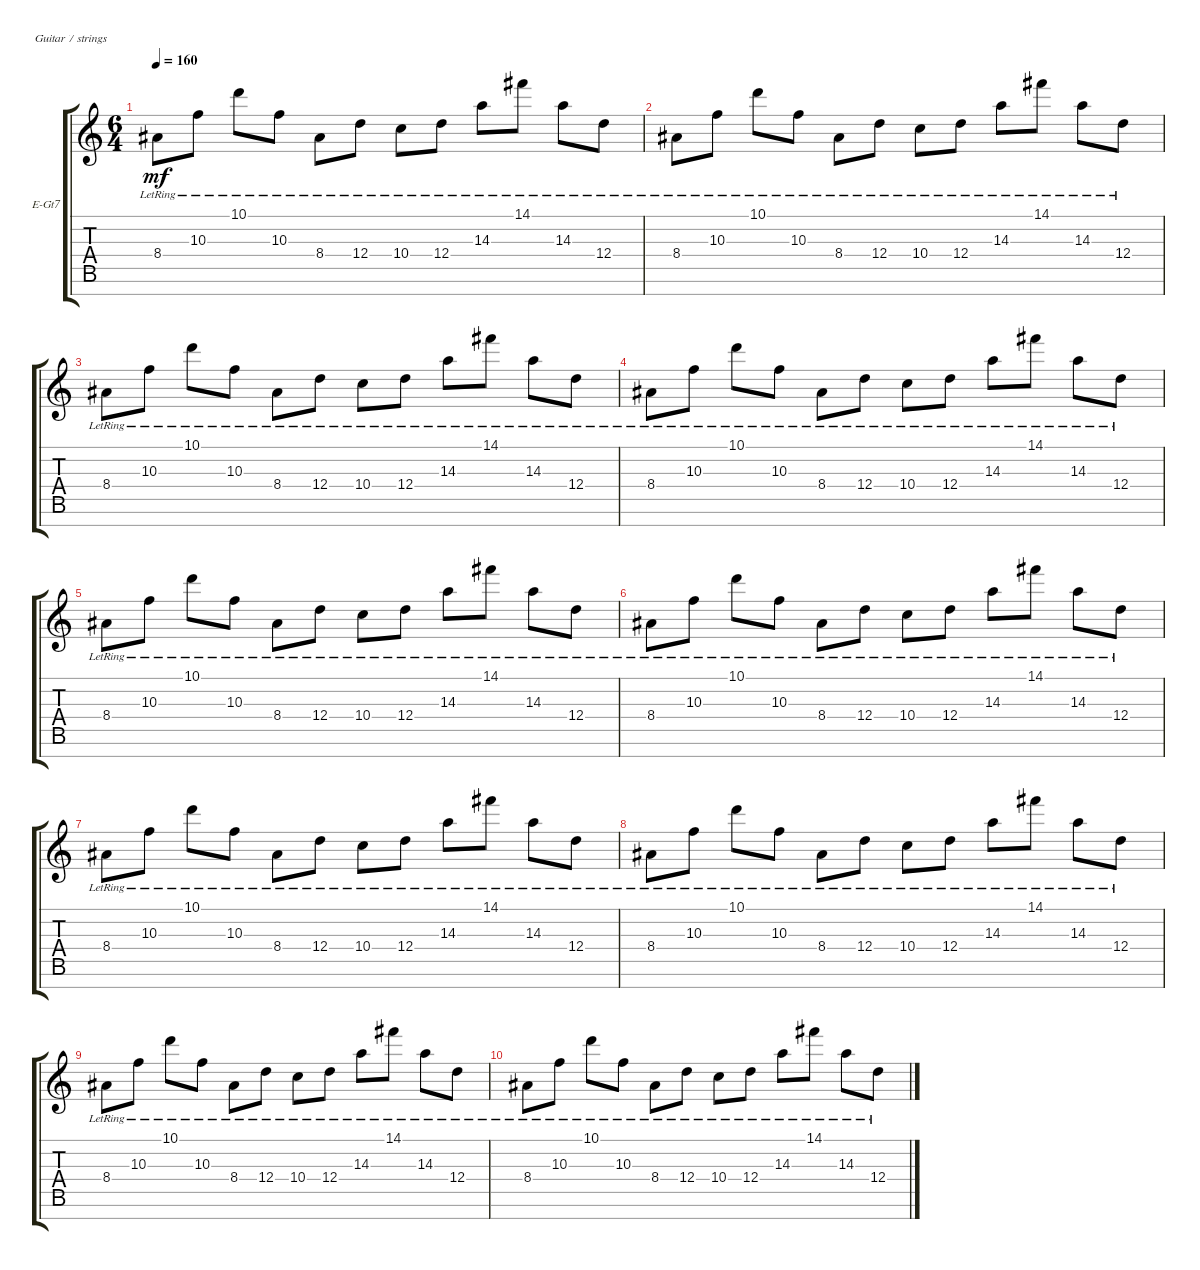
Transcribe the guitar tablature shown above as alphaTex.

\defaultSystemsLayout 4
\bracketExtendMode groupsimilarinstruments
\firstSystemTrackNameOrientation horizontal
\otherSystemsTrackNameOrientation horizontal
\track ("Electric Guitar" "E-Gt7") {instrument electricguitarclean}
\staff {score tabs}
\tuning (E4 B3 G3 D3 A2 E2 B1)
\ts (6 4)
\tempo 160
\clef g2
\ks c
8.4{lr}.8{dy mf} 10.3{lr}.8 10.1{lr}.8 10.3{lr}.8 8.4{lr}.8 12.4{lr}.8 10.4{lr}.8 12.4{lr}.8 14.3{lr}.8 14.1{lr}.8 14.3{lr}.8 12.4{lr}.8 |
8.4{lr}.8 10.3{lr}.8 10.1{lr}.8 10.3{lr}.8 8.4{lr}.8 12.4{lr}.8 10.4{lr}.8 12.4{lr}.8 14.3{lr}.8 14.1{lr}.8 14.3{lr}.8 12.4{lr}.8 |
8.4{lr}.8 10.3{lr}.8 10.1{lr}.8 10.3{lr}.8 8.4{lr}.8 12.4{lr}.8 10.4{lr}.8 12.4{lr}.8 14.3{lr}.8 14.1{lr}.8 14.3{lr}.8 12.4{lr}.8 |
8.4{lr}.8 10.3{lr}.8 10.1{lr}.8 10.3{lr}.8 8.4{lr}.8 12.4{lr}.8 10.4{lr}.8 12.4{lr}.8 14.3{lr}.8 14.1{lr}.8 14.3{lr}.8 12.4{lr}.8 |
8.4{lr}.8 10.3{lr}.8 10.1{lr}.8 10.3{lr}.8 8.4{lr}.8 12.4{lr}.8 10.4{lr}.8 12.4{lr}.8 14.3{lr}.8 14.1{lr}.8 14.3{lr}.8 12.4{lr}.8 |
8.4{lr}.8 10.3{lr}.8 10.1{lr}.8 10.3{lr}.8 8.4{lr}.8 12.4{lr}.8 10.4{lr}.8 12.4{lr}.8 14.3{lr}.8 14.1{lr}.8 14.3{lr}.8 12.4{lr}.8 |
8.4{lr}.8 10.3{lr}.8 10.1{lr}.8 10.3{lr}.8 8.4{lr}.8 12.4{lr}.8 10.4{lr}.8 12.4{lr}.8 14.3{lr}.8 14.1{lr}.8 14.3{lr}.8 12.4{lr}.8 |
8.4{lr}.8 10.3{lr}.8 10.1{lr}.8 10.3{lr}.8 8.4{lr}.8 12.4{lr}.8 10.4{lr}.8 12.4{lr}.8 14.3{lr}.8 14.1{lr}.8 14.3{lr}.8 12.4{lr}.8 |
8.4{lr}.8 10.3{lr}.8 10.1{lr}.8 10.3{lr}.8 8.4{lr}.8 12.4{lr}.8 10.4{lr}.8 12.4{lr}.8 14.3{lr}.8 14.1{lr}.8 14.3{lr}.8 12.4{lr}.8 |
8.4{lr}.8 10.3{lr}.8 10.1{lr}.8 10.3{lr}.8 8.4{lr}.8 12.4{lr}.8 10.4{lr}.8 12.4{lr}.8 14.3{lr}.8 14.1{lr}.8 14.3{lr}.8 12.4{lr}.8
